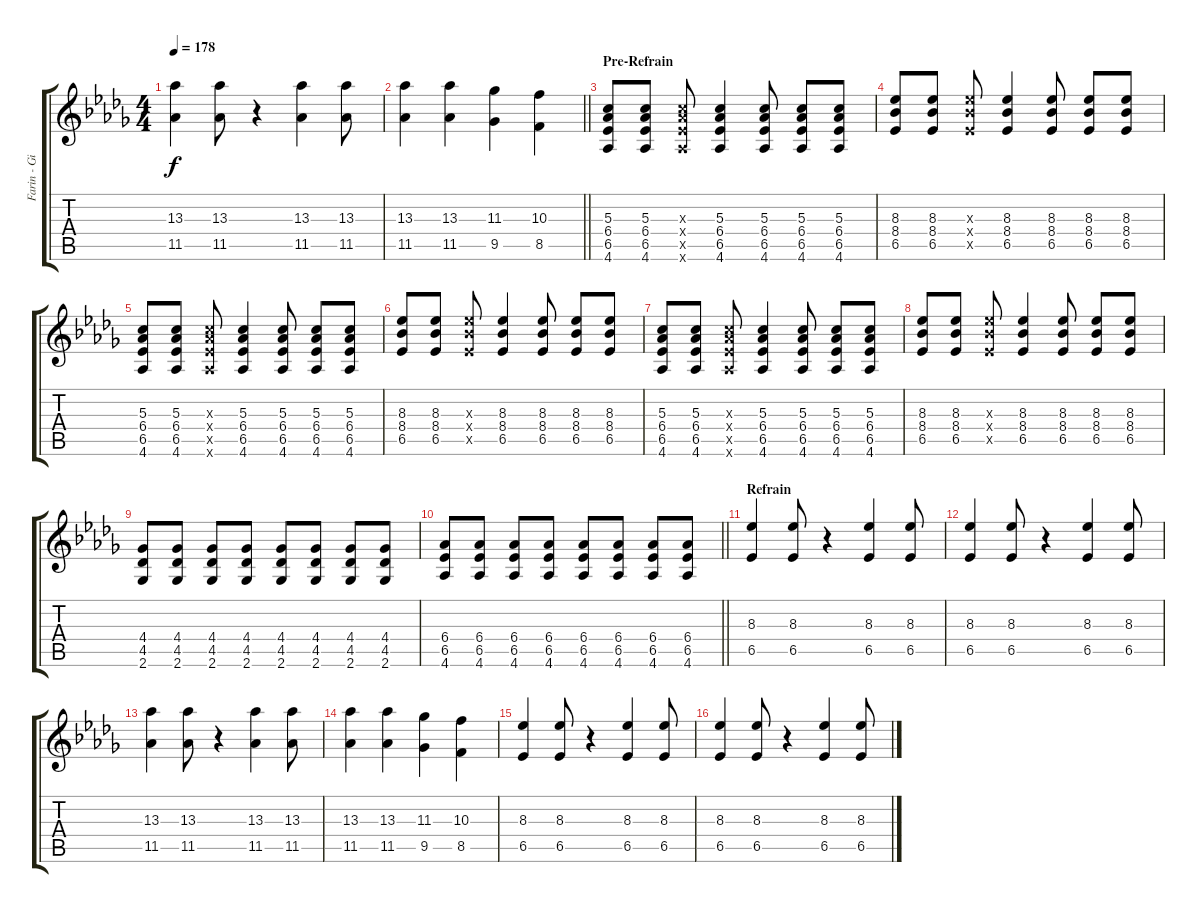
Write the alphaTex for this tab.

\track ("Farin - Gitarre" "Farin - Gi") {instrument overdrivenguitar}
\staff {score tabs}
\tuning (E4 B3 G3 D3 A2 E2) {hide}
\ts (4 4)
\tempo 178
\clef g2
\ks db
(13.3 11.5).4{dy f} (13.3 11.5).8 r.4 (13.3 11.5).4 (13.3 11.5).8 |
\barLineRight lightlight
(13.3 11.5).4 (13.3 11.5).4 (11.3 9.5).4 (10.3 8.5).4 |
\section ("" "Pre-Refrain")
(5.3 6.4 6.5 4.6).8 (5.3 6.4 6.5 4.6).8 (5.3{x} 6.4{x} 6.5{x} 4.6{x}).8 (5.3 6.4 6.5 4.6).4 (5.3 6.4 6.5 4.6).8 (5.3 6.4 6.5 4.6).8 (5.3 6.4 6.5 4.6).8 |
(8.3 8.4 6.5).8 (8.3 8.4 6.5).8 (8.3{x} 8.4{x} 6.5{x}).8 (8.3 8.4 6.5).4 (8.3 8.4 6.5).8 (8.3 8.4 6.5).8 (8.3 8.4 6.5).8 |
(5.3 6.4 6.5 4.6).8 (5.3 6.4 6.5 4.6).8 (5.3{x} 6.4{x} 6.5{x} 4.6{x}).8 (5.3 6.4 6.5 4.6).4 (5.3 6.4 6.5 4.6).8 (5.3 6.4 6.5 4.6).8 (5.3 6.4 6.5 4.6).8 |
(8.3 8.4 6.5).8 (8.3 8.4 6.5).8 (8.3{x} 8.4{x} 6.5{x}).8 (8.3 8.4 6.5).4 (8.3 8.4 6.5).8 (8.3 8.4 6.5).8 (8.3 8.4 6.5).8 |
(5.3 6.4 6.5 4.6).8 (5.3 6.4 6.5 4.6).8 (5.3{x} 6.4{x} 6.5{x} 4.6{x}).8 (5.3 6.4 6.5 4.6).4 (5.3 6.4 6.5 4.6).8 (5.3 6.4 6.5 4.6).8 (5.3 6.4 6.5 4.6).8 |
(8.3 8.4 6.5).8 (8.3 8.4 6.5).8 (8.3{x} 8.4{x} 6.5{x}).8 (8.3 8.4 6.5).4 (8.3 8.4 6.5).8 (8.3 8.4 6.5).8 (8.3 8.4 6.5).8 |
(4.4 4.5 2.6).8 (4.4 4.5 2.6).8 (4.4 4.5 2.6).8 (4.4 4.5 2.6).8 (4.4 4.5 2.6).8 (4.4 4.5 2.6).8 (4.4 4.5 2.6).8 (4.4 4.5 2.6).8 |
\barLineRight lightlight
(6.4 6.5 4.6).8 (6.4 6.5 4.6).8 (6.4 6.5 4.6).8 (6.4 6.5 4.6).8 (6.4 6.5 4.6).8 (6.4 6.5 4.6).8 (6.4 6.5 4.6).8 (6.4 6.5 4.6).8 |
\section ("" "Refrain")
(8.3 6.5).4 (8.3 6.5).8 r.4 (8.3 6.5).4 (8.3 6.5).8 |
(8.3 6.5).4 (8.3 6.5).8 r.4 (8.3 6.5).4 (8.3 6.5).8 |
(13.3 11.5).4 (13.3 11.5).8 r.4 (13.3 11.5).4 (13.3 11.5).8 |
(13.3 11.5).4 (13.3 11.5).4 (11.3 9.5).4 (10.3 8.5).4 |
(8.3 6.5).4 (8.3 6.5).8 r.4 (8.3 6.5).4 (8.3 6.5).8 |
(8.3 6.5).4 (8.3 6.5).8 r.4 (8.3 6.5).4 (8.3 6.5).8
